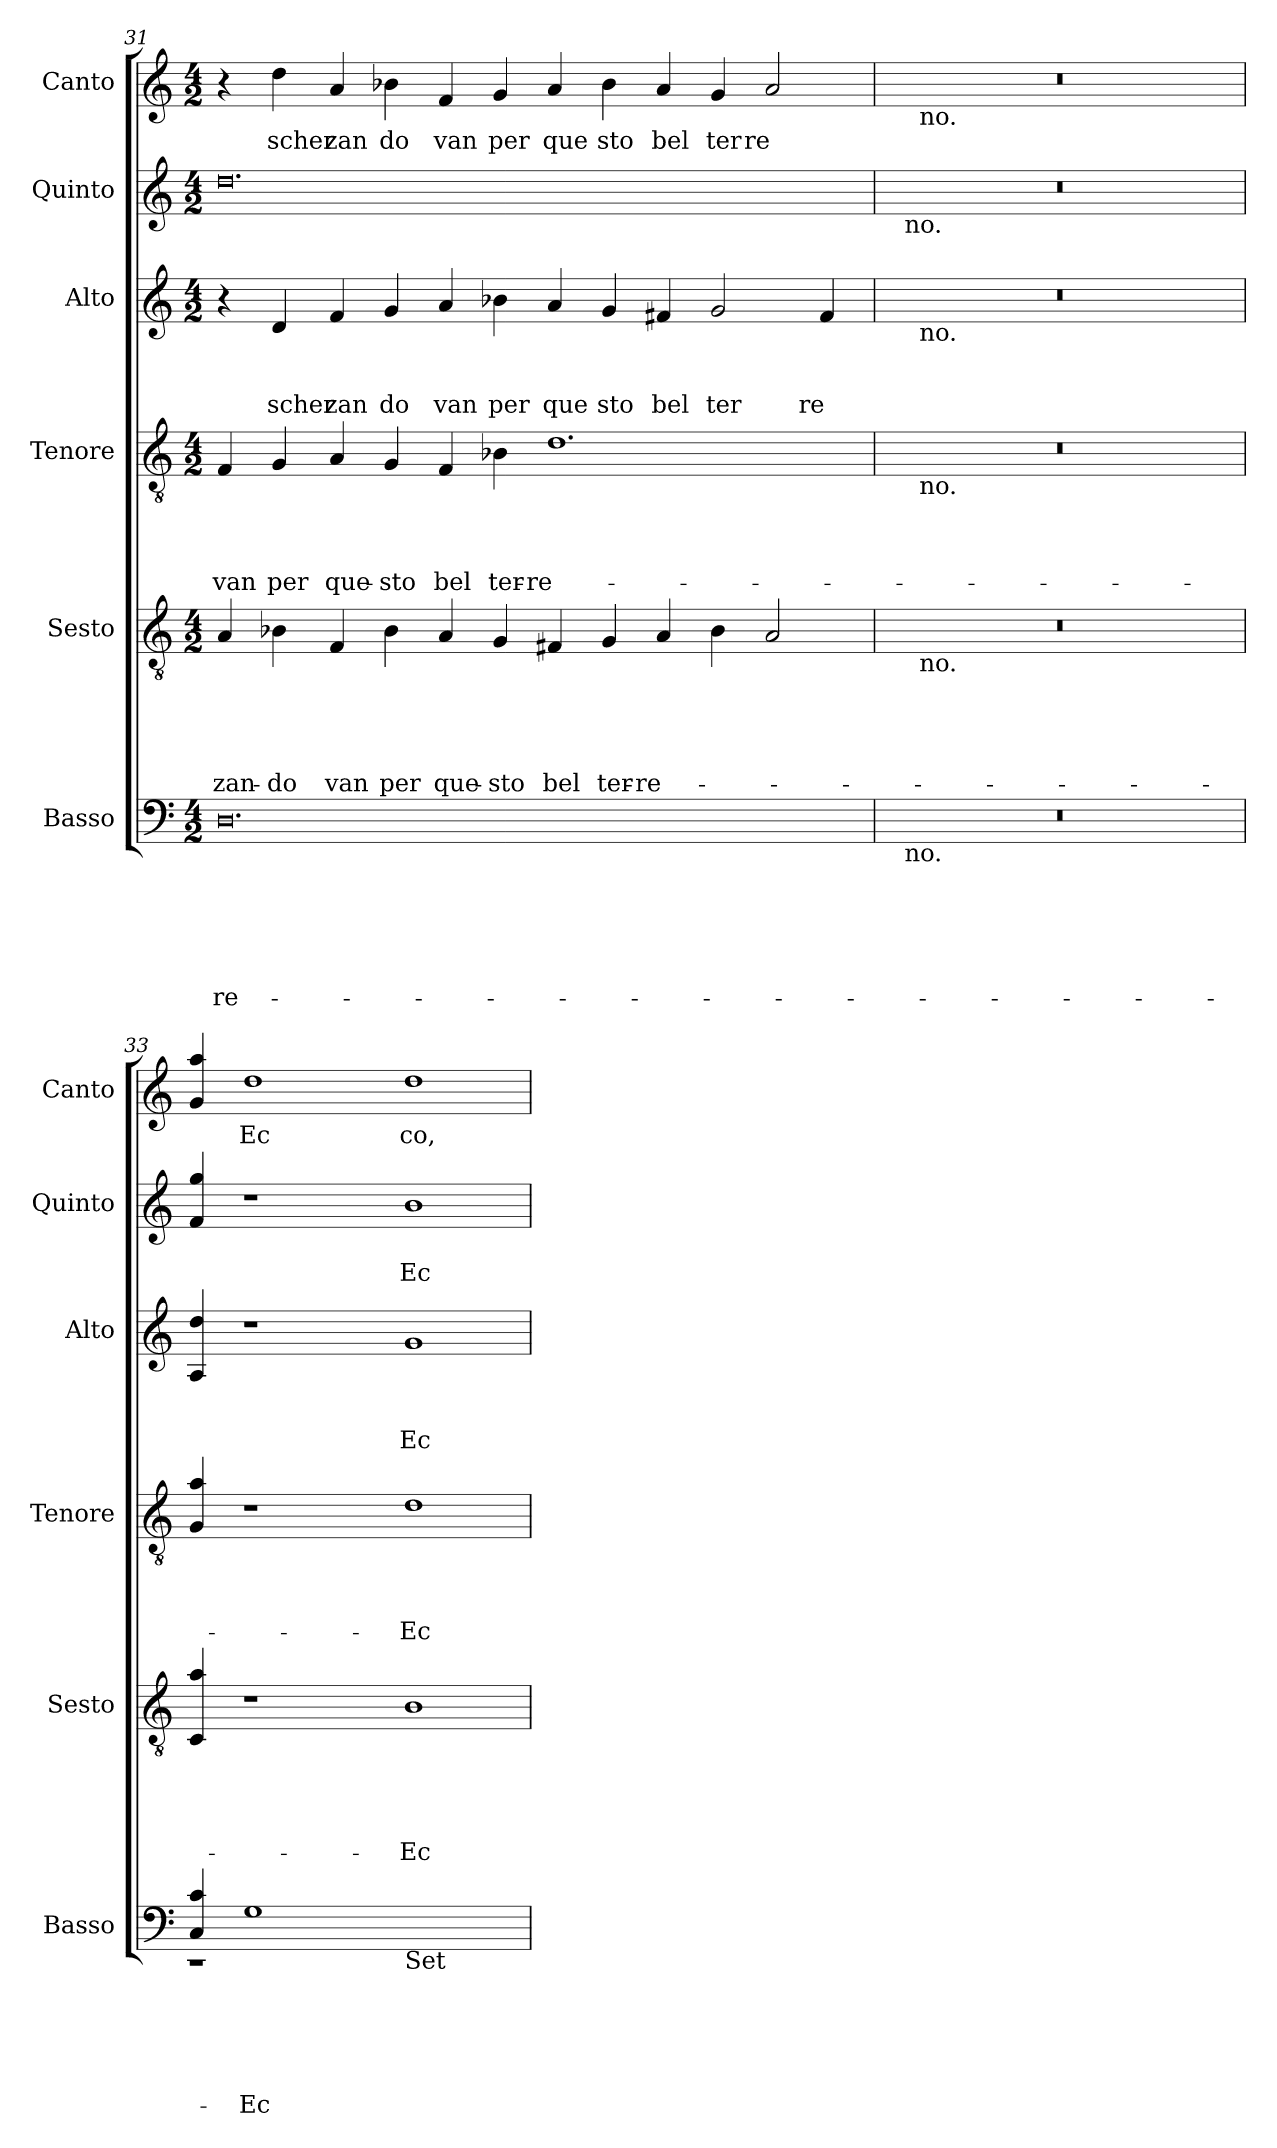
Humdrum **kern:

**kern	**text	**text	**text	**text	**text	**text	**kern	**text	**text	**text	**text	**text	**kern	**text	**text	**text	**text	**kern	**text	**text	**text	**kern	**text	**text	**kern	**text
*part6	*part6	*part6	*part6	*part6	*part6	*part6	*part5	*part5	*part5	*part5	*part5	*part5	*part4	*part4	*part4	*part4	*part4	*part3	*part3	*part3	*part3	*part2	*part2	*part2	*part1	*part1
*staff6	*staff6	*staff6	*staff6	*staff6	*staff6	*staff6	*staff5	*staff5	*staff5	*staff5	*staff5	*staff5	*staff4	*staff4	*staff4	*staff4	*staff4	*staff3	*staff3	*staff3	*staff3	*staff2	*staff2	*staff2	*staff1	*staff1
*I"Basso	*	*	*	*	*	*	*I"Sesto	*	*	*	*	*	*I"Tenore	*	*	*	*	*I"Alto	*	*	*	*I"Quinto	*	*	*I"Canto	*
*I'Basso	*	*	*	*	*	*	*I'Sesto	*	*	*	*	*	*I'Tenore	*	*	*	*	*I'Alto	*	*	*	*I'Quinto	*	*	*I'Canto	*
*clefF4	*	*	*	*	*	*	*clefGv2	*	*	*	*	*	*clefGv2	*	*	*	*	*clefG2	*	*	*	*clefG2	*	*	*clefG2	*
*k[]	*	*	*	*	*	*	*k[]	*	*	*	*	*	*k[]	*	*	*	*	*k[]	*	*	*	*k[]	*	*	*k[]	*
*C:	*	*	*	*	*	*	*C:	*	*	*	*	*	*C:	*	*	*	*	*C:	*	*	*	*C:	*	*	*C:	*
*M4/2	*	*	*	*	*	*	*M4/2	*	*	*	*	*	*M4/2	*	*	*	*	*M4/2	*	*	*	*M4/2	*	*	*M4/2	*
=31	=31	=31	=31	=31	=31	=31	=31	=31	=31	=31	=31	=31	=31	=31	=31	=31	=31	=31	=31	=31	=31	=31	=31	=31	=31	=31
!	!	!	!	!	!	!LO:LY:b	!	!	!	!	!	!LO:LY:b	!	!	!	!	!LO:LY:b	!	!	!	!	!	!	!	!	!
0.D	.	.	.	.	.	-re-	4A/	.	.	.	.	-zan-	4F/	.	.	.	van	4r	.	.	.	0.dd	.	.	4r	.
!	!	!	!	!	!	!	!	!	!	!	!	!LO:LY:b	!	!	!	!	!LO:LY:b	!	!	!	!LO:LY:b	!	!	!	!	!LO:LY:b
.	.	.	.	.	.	.	4B-X\	.	.	.	.	-do	4G/	.	.	.	per	4d/	.	.	scher	.	.	.	4dd\	scher
!	!	!	!	!	!	!	!	!	!	!	!	!LO:LY:b	!	!	!	!	!LO:LY:b	!	!	!	!LO:LY:b	!	!	!	!	!LO:LY:b
.	.	.	.	.	.	.	4F/	.	.	.	.	van	4A/	.	.	.	que-	4f/	.	.	zan	.	.	.	4a/	zan
!	!	!	!	!	!	!	!	!	!	!	!	!LO:LY:b	!	!	!	!	!LO:LY:b	!	!	!	!LO:LY:b	!	!	!	!	!LO:LY:b
.	.	.	.	.	.	.	4B-\	.	.	.	.	per	4G/	.	.	.	-sto	4g/	.	.	do	.	.	.	4b-X\	do
!	!	!	!	!	!	!	!	!	!	!	!	!LO:LY:b	!	!	!	!	!LO:LY:b	!	!	!	!LO:LY:b	!	!	!	!	!LO:LY:b
.	.	.	.	.	.	.	4A/	.	.	.	.	que-	4F/	.	.	.	bel	4a/	.	.	van	.	.	.	4f/	van
!	!	!	!	!	!	!	!	!	!	!	!	!LO:LY:b	!	!	!	!	!LO:LY:b	!	!	!	!LO:LY:b	!	!	!	!	!LO:LY:b
.	.	.	.	.	.	.	4G/	.	.	.	.	-sto	4B-X\	.	.	.	ter-	4b-X\	.	.	per	.	.	.	4g/	per
!	!	!	!	!	!	!	!	!	!	!	!	!LO:LY:b	!	!	!	!	!LO:LY:b	!	!	!	!LO:LY:b	!	!	!	!	!LO:LY:b
.	.	.	.	.	.	.	4F#X/	.	.	.	.	bel	1.d	.	.	.	-re-	4a/	.	.	que	.	.	.	4a/	que
!	!	!	!	!	!	!	!	!	!	!	!	!LO:LY:b	!	!	!	!	!	!	!	!	!LO:LY:b	!	!	!	!	!LO:LY:b
.	.	.	.	.	.	.	4G/	.	.	.	.	ter-	.	.	.	.	.	4g/	.	.	sto	.	.	.	4b-\	sto
!	!	!	!	!	!	!	!	!	!	!	!	!LO:LY:b	!	!	!	!	!	!	!	!	!LO:LY:b	!	!	!	!	!LO:LY:b
.	.	.	.	.	.	.	4A/	.	.	.	.	-re-	.	.	.	.	.	4f#X/	.	.	bel	.	.	.	4a/	bel
!	!	!	!	!	!	!	!	!	!	!	!	!	!	!	!	!	!	!	!	!	!LO:LY:b	!	!	!	!	!LO:LY:b
.	.	.	.	.	.	.	4B-\	.	.	.	.	.	.	.	.	.	.	2g/	.	.	ter	.	.	.	4g/	ter
!	!	!	!	!	!	!	!	!	!	!	!	!	!	!	!	!	!	!	!	!	!	!	!	!	!	!LO:LY:b
.	.	.	.	.	.	.	2A/	.	.	.	.	.	.	.	.	.	.	.	.	.	.	.	.	.	2a/	re
!	!	!	!	!	!	!	!	!	!	!	!	!	!	!	!	!	!	!	!	!	!LO:LY:b	!	!	!	!	!
.	.	.	.	.	.	.	.	.	.	.	.	.	.	.	.	.	.	4f#/	.	.	re	.	.	.	.	.
=32	=32	=32	=32	=32	=32	=32	=32	=32	=32	=32	=32	=32	=32	=32	=32	=32	=32	=32	=32	=32	=32	=32	=32	=32	=32	=32
*^	*	*	*	*	*	*	*^	*	*	*	*	*	*^	*	*	*	*	*^	*	*	*	*^	*	*	*^	*
0r	16ryy	.	.	.	.	.	.	0r	16.ryy	.	.	.	.	.	0r	16.ryy	.	.	.	.	0r	16.ryy	.	.	.	0r	16ryy	.	.	0r	16.ryy	.
!	!	!	!	!	!	!	!	!	!	!	!	!	!	!	!	!	!	!	!	!	!	!	!	!	!	!	!LO:TX:b:t=no.	!	!	!	!	!
!	!LO:TX:b:t=no.	!	!	!	!	!	!	!	!	!	!	!	!	!	!	!	!	!	!	!	!	!	!	!	!	!	!	!	!	!	!	!
.	1ryy	.	.	.	.	.	.	.	.	.	.	.	.	.	.	.	.	.	.	.	.	.	.	.	.	.	1ryy	.	.	.	.	.
!	!	!	!	!	!	!	!	!	!	!	!	!	!	!	!	!	!	!	!	!	!	!	!	!	!	!	!	!	!	!	!LO:TX:b:t=no.	!
!	!	!	!	!	!	!	!	!	!	!	!	!	!	!	!	!	!	!	!	!	!	!LO:TX:b:t=no.	!	!	!	!	!	!	!	!	!	!
!	!	!	!	!	!	!	!	!	!	!	!	!	!	!	!	!LO:TX:b:t=no.	!	!	!	!	!	!	!	!	!	!	!	!	!	!	!	!
!	!	!	!	!	!	!	!	!	!LO:TX:b:t=no.	!	!	!	!	!	!	!	!	!	!	!	!	!	!	!	!	!	!	!	!	!	!	!
.	.	.	.	.	.	.	.	.	1ryy	.	.	.	.	.	.	1ryy	.	.	.	.	.	1ryy	.	.	.	.	.	.	.	.	1ryy	.
.	2...ryy	.	.	.	.	.	.	.	.	.	.	.	.	.	.	.	.	.	.	.	.	.	.	.	.	.	2...ryy	.	.	.	.	.
.	.	.	.	.	.	.	.	.	2ryy	.	.	.	.	.	.	2ryy	.	.	.	.	.	2ryy	.	.	.	.	.	.	.	.	2ryy	.
.	.	.	.	.	.	.	.	.	4ryy	.	.	.	.	.	.	4ryy	.	.	.	.	.	4ryy	.	.	.	.	.	.	.	.	4ryy	.
.	.	.	.	.	.	.	.	.	8ryy	.	.	.	.	.	.	8ryy	.	.	.	.	.	8ryy	.	.	.	.	.	.	.	.	8ryy	.
.	.	.	.	.	.	.	.	.	32ryy	.	.	.	.	.	.	32ryy	.	.	.	.	.	32ryy	.	.	.	.	.	.	.	.	32ryy	.
*	*	*	*	*	*	*	*	*v	*v	*	*	*	*	*	*	*	*	*	*	*	*v	*v	*	*	*	*v	*v	*	*	*v	*v	*
*	*	*	*	*	*	*	*	*	*	*	*	*	*	*v	*v	*	*	*	*	*	*	*	*	*	*	*	*	*
!!LO:PB:g=z
=33!	=33!	=33!	=33!	=33!	=33!	=33!	=33!	=33!	=33!	=33!	=33!	=33!	=33!	=33!	=33!	=33!	=33!	=33!	=33!	=33!	=33!	=33!	=33!	=33!	=33!	=33!	=33!
4C/ 4c/	1rEE	.	.	.	.	.	.	4C/ 4a/	.	.	.	.	.	4G/ 4a/	.	.	.	.	4A/ 4dd/	.	.	.	4f/ 4gg/	.	.	4g/ 4aa/	.
!	!	!	!	!	!	!	!LO:LY:b	!	!	!	!	!	!	!	!	!	!	!	!	!	!	!	!	!	!	!	!LO:LY:b
1G	.	.	.	.	.	.	-Ec	1r	.	.	.	.	.	1r	.	.	.	.	1r	.	.	.	1r	.	.	1dd	Ec
.	4ryy	.	.	.	.	.	.	.	.	.	.	.	.	.	.	.	.	.	.	.	.	.	.	.	.	.	.
!LO:TX:b:t=Set	!	!	!	!	!	!	!	!	!	!	!	!	!	!	!	!	!	!	!	!	!	!	!	!	!	!	!
!	!	!	!	!	!	!	!	!	!	!	!	!	!LO:LY:b	!	!	!	!	!LO:LY:b	!	!	!	!LO:LY:b	!	!	!LO:LY:b	!	!LO:LY:b
1ryy	1ryy	.	.	.	.	.	.	1B	.	.	.	.	-Ec	1d	.	.	.	-Ec-	1g	.	.	Ec-	1b	.	-Ec	1dd	co,
*v	*v	*	*	*	*	*	*	*	*	*	*	*	*	*	*	*	*	*	*	*	*	*	*	*	*	*	*
=	=	=	=	=	=	=	=	=	=	=	=	=	=	=	=	=	=	=	=	=	=	=	=	=	=	=
*-	*-	*-	*-	*-	*-	*-	*-	*-	*-	*-	*-	*-	*-	*-	*-	*-	*-	*-	*-	*-	*-	*-	*-	*-	*-	*-
